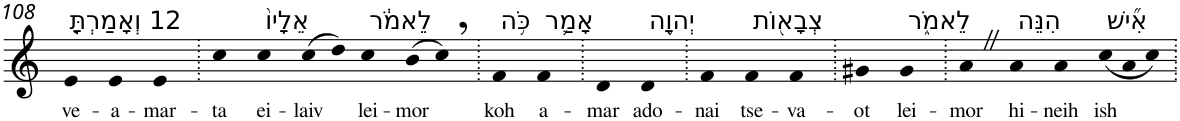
**kern	**text
*part1	*part1
*staff1	*staff1
*I"Piano	*
*I'Pno	*
!!LO:PB:g=z
*clefG2	*
*k[]	*
=108	=108
!LO:TX:a:t=12 וְאָמַרְתָּ֤	!
!	!LO:LY:b
4e	ve-
!	!LO:LY:b
4e	-a-
!	!LO:LY:b
4e	-mar-
=109.	=109.
!	!LO:LY:b
4cc	-ta
!LO:TX:a:t=אֵלָיו֙	!
!	!LO:LY:b
4cc	ei-
!	!LO:LY:b
(>8cc	-laiv
8dd)	.
!LO:TX:a:t=לֵאמֹ֔ר	!
!	!LO:LY:b
4cc	lei-
!	!LO:LY:b
(>8b	-mor
8cc,)	.
=110.	=110.
!LO:TX:a:t=כֹּ֥ה	!
!	!LO:LY:b
4f	koh
!LO:TX:a:t=אָמַ֛ר	!
!	!LO:LY:b
4f	a-
=111.	=111.
!	!LO:LY:b
4d	-mar
!LO:TX:a:t=יְהוָ֥ה	!
!	!LO:LY:b
4d	ado-
=112.	=112.
!	!LO:LY:b
4f	-nai
!LO:TX:a:t=צְבָא֖וֹת	!
!	!LO:LY:b
4f	tse-
!	!LO:LY:b
4f	-va-
=113.	=113.
!	!LO:LY:b
4g#X	-ot
!LO:TX:a:t=לֵאמֹ֑ר	!
!	!LO:LY:b
4g#	lei-
=114.	=114.
!	!LO:LY:b
4aZ	-mor
!LO:TX:a:t=הִנֵּה	!
!	!LO:LY:b
4a	hi-
!	!LO:LY:b
4a	-neih
!LO:TX:a:t=אִ֞ישׁ	!
!	!LO:LY:b
(<12cc	ish
12a	.
12cc)	.
=.	=.
*-	*-
